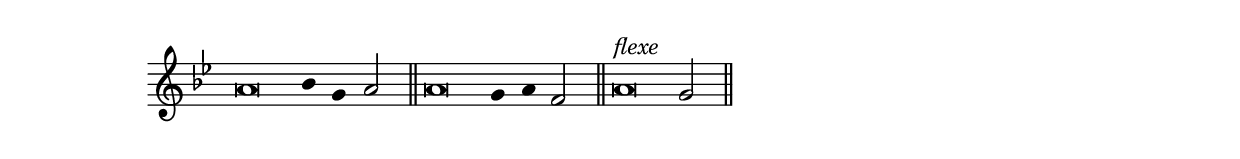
% DO NOT EDIT this file manually; it is automatically
% generated from Documentation/snippets/new
% Make any changes in Documentation/snippets/new/
% and then run scripts/auxiliar/makelsr.py
%
% This file is in the public domain.
%% Note: this file works from version 2.15.15
\version "2.16.0"

\header {
  lsrtags = "rhythms, vocal-music, ancient-notation, contexts-and-engravers, specific-notation"

  texidoc = "
This form of notation is used for the chant of the Psalms, where verses
aren't always the same length.

"
  doctitle = "Chant or psalms notation"
} % begin verbatim


stemOn = {
  \revert Staff.Stem #'transparent
  \revert Staff.Flag #'transparent
}

stemOff = {
  \override Staff.Stem #'transparent = ##t
  \override Staff.Flag #'transparent = ##t
}

\score {
  \new Staff \with { \remove "Time_signature_engraver" }
  {
    \key g \minor
    \cadenzaOn
    \stemOff a'\breve bes'4 g'4
    \stemOn a'2 \bar "||"
    \stemOff a'\breve g'4 a'4
    \stemOn f'2 \bar "||"
    \stemOff a'\breve^\markup { \italic flexe }
    \stemOn g'2 \bar "||"
  }
}
